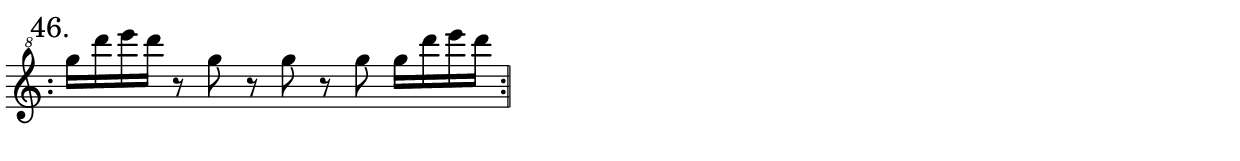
\version "2.19.80"


phrase = \relative c'''' {

  \clef "treble^8"
  \mark "46." 
  \cadenzaOn
  g16[ d' e d] r8 g, r g r g g16[ d' e d]
}

\score {
  \defineBarLine ":" #'("" ":" "")
  \new Staff = "phrase" {
    \bar ":"
    \phrase
    \set Score.repeatCommands = #'(end-repeat)
  }
  \layout {
    \context { \Staff
      \remove Time_signature_engraver
      \override BarLine.hair-thickness = #-1
      \override BarLine.thick-thickness = #-1
    }
  }
}
\header { tagline = "" }
\paper {
  top-margin = 1
  bottom-margin = 1
  left-margin = 1
  right-margin = 1
  indent = 0
}

